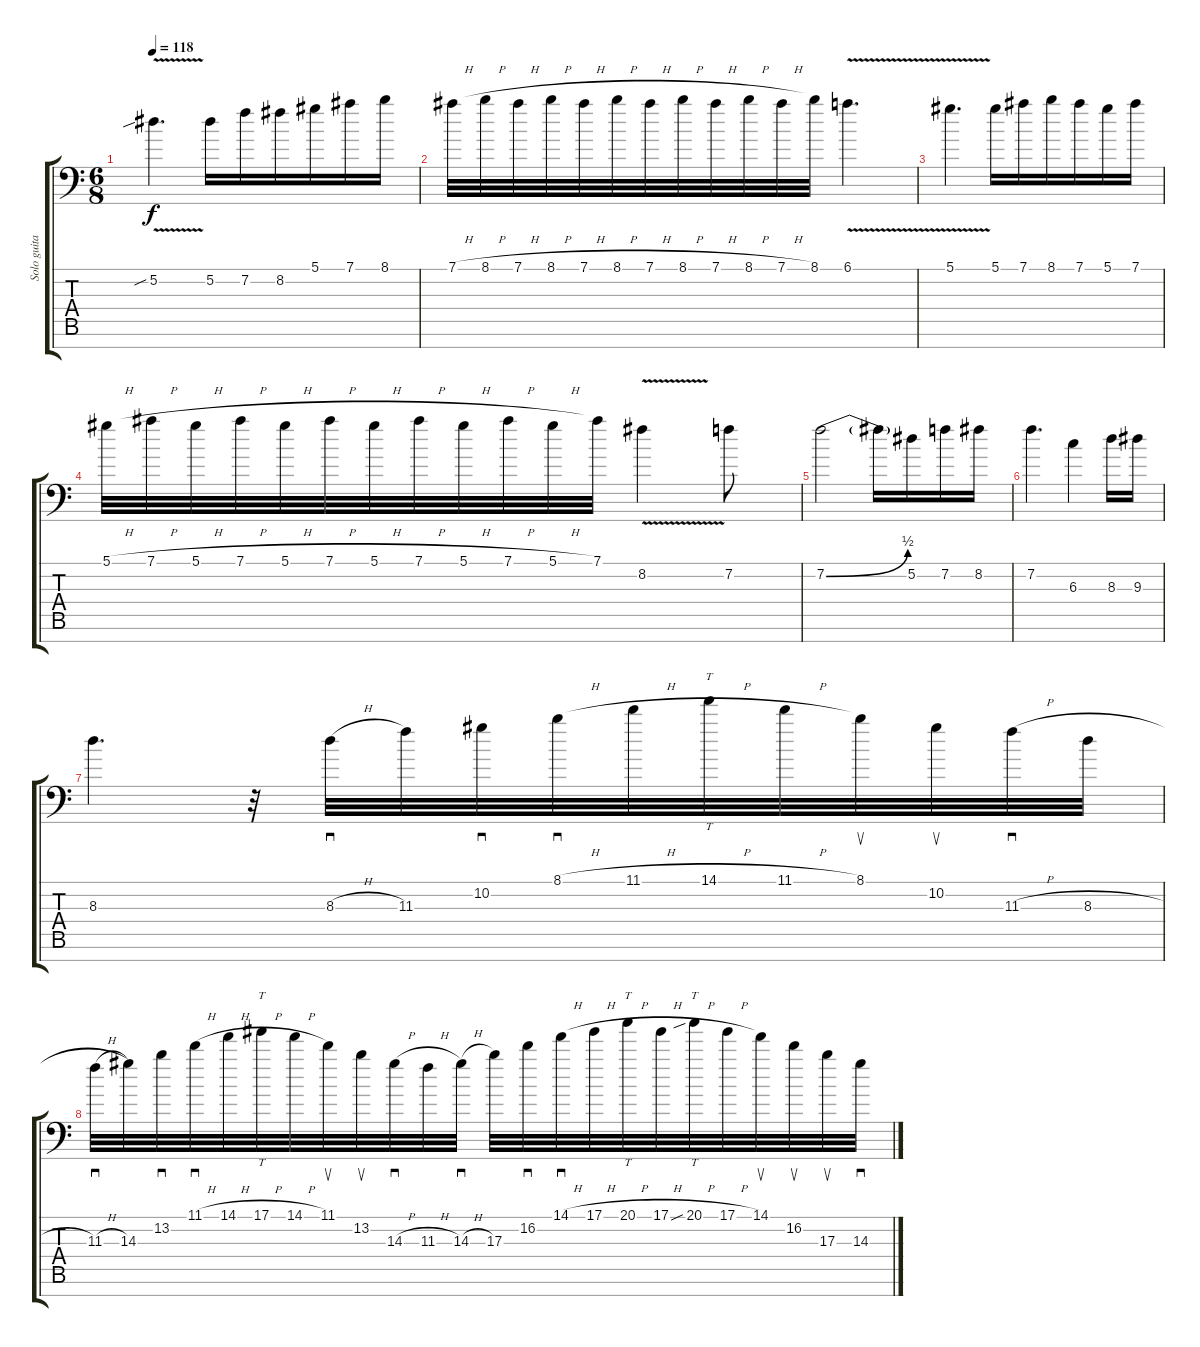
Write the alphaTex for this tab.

\track ("Solo guitar" "Solo guita") {instrument distortionguitar}
\staff {score tabs}
\tuning (Eb4 Bb3 Gb3 Db3 Ab2 Eb2 Bb1) {hide}
\ts (6 8)
\tempo 118
\clef f4
\ks c
5.2{v sib}.4{d dy f balance 0} 5.2.16 7.2.16 8.2.16 5.1.16 7.1.16 8.1.16 |
7.1{h}.32 8.1{h}.32{balance 0} 7.1{h}.32 8.1{h}.32 7.1{h}.32 8.1{h}.32 7.1{h}.32 8.1{h}.32 7.1{h}.32 8.1{h}.32 7.1{h}.32 8.1.32 6.1{v}.4{d} |
5.1{v}.4{d} 5.1.16 7.1.16 8.1.16{balance 0} 7.1.16 5.1.16 7.1.16 |
5.1{h}.32 7.1{h}.32{balance 0} 5.1{h}.32 7.1{h}.32 5.1{h}.32 7.1{h}.32 5.1{h}.32 7.1{h}.32 5.1{h}.32 7.1{h}.32 5.1{h}.32 7.1.32 8.2{v}.4 7.2.8 |
7.2{be (bend 0 0 60 2)}.2{volume 7 balance 8} 7.2{t}.16{volume 16} 5.2.16 7.2.16 8.2.16 |
7.2.4{d} 6.3.4 8.3.16 9.3.16 |
8.3.4{d} r.32 8.3{h}.32{sd} 11.3.32 10.2.32{sd} 8.1{h}.32{sd} 11.1{h}.32 14.1{h}.32{tt} 11.1{h}.32 8.1.32{su} 10.2.32{su} 11.3{h}.32{sd} 8.3{h}.32 |
11.3{h}.32{sd} 14.3.32 13.2.32{sd} 11.1{h}.32{sd} 14.1{h}.32 17.1{h}.32{tt} 14.1{h}.32 11.1.32{su} 13.2.32{su} 14.3{h}.32{sd} 11.3{h}.32 14.3{h}.32{sd} 17.3.32 16.2.32{sd} 14.1{h}.32{sd} 17.1{h}.32 20.1{h}.32{tt} 17.1{h}.32 20.1{sib h}.32{tt} 17.1{h}.32 14.1.32{su} 16.2.32{su} 17.3.32{su} 14.3.32{sd}
